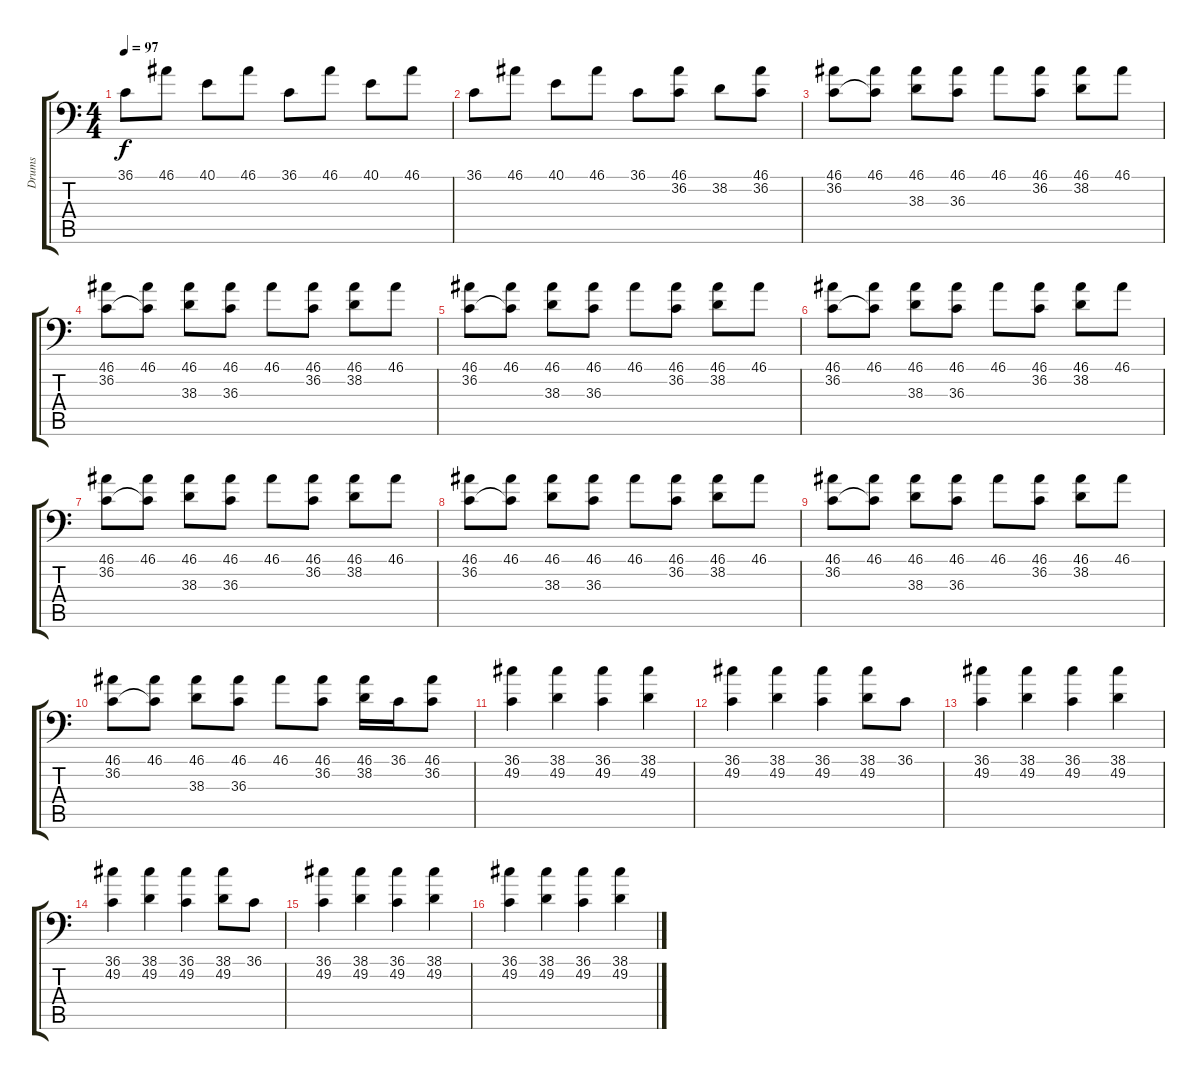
\track ("Drums" "Drums") {instrument acousticgrandpiano}
\staff {score tabs}
\tuning (C-1 C-1 C-1 C-1 C-1 C-1) {hide}
\ts (4 4)
\tempo 97
\clef f4
\ks c
36.1.8{dy f} 46.1.8 40.1.8 46.1.8 36.1.8 46.1.8 40.1.8 46.1.8 |
36.1.8 46.1.8 40.1.8 46.1.8 36.1.8 (46.1 36.2).8 38.2.8 (46.1 36.2).8 |
(46.1 36.2).8 (46.1 36.2{t}).8 (46.1 38.3).8 (46.1 36.3).8 46.1.8 (46.1 36.2).8 (46.1 38.2).8 46.1.8 |
(46.1 36.2).8 (46.1 36.2{t}).8 (46.1 38.3).8 (46.1 36.3).8 46.1.8 (46.1 36.2).8 (46.1 38.2).8 46.1.8 |
(46.1 36.2).8 (46.1 36.2{t}).8 (46.1 38.3).8 (46.1 36.3).8 46.1.8 (46.1 36.2).8 (46.1 38.2).8 46.1.8 |
(46.1 36.2).8 (46.1 36.2{t}).8 (46.1 38.3).8 (46.1 36.3).8 46.1.8 (46.1 36.2).8 (46.1 38.2).8 46.1.8 |
(46.1 36.2).8 (46.1 36.2{t}).8 (46.1 38.3).8 (46.1 36.3).8 46.1.8 (46.1 36.2).8 (46.1 38.2).8 46.1.8 |
(46.1 36.2).8 (46.1 36.2{t}).8 (46.1 38.3).8 (46.1 36.3).8 46.1.8 (46.1 36.2).8 (46.1 38.2).8 46.1.8 |
(46.1 36.2).8 (46.1 36.2{t}).8 (46.1 38.3).8 (46.1 36.3).8 46.1.8 (46.1 36.2).8 (46.1 38.2).8 46.1.8 |
(46.1 36.2).8 (46.1 36.2{t}).8 (46.1 38.3).8 (46.1 36.3).8 46.1.8 (46.1 36.2).8 (46.1 38.2).16 36.1.16 (46.1 36.2).8 |
(36.1 49.2).4 (38.1 49.2).4 (36.1 49.2).4 (38.1 49.2).4 |
(36.1 49.2).4 (38.1 49.2).4 (36.1 49.2).4 (38.1 49.2).8 36.1.8 |
(36.1 49.2).4 (38.1 49.2).4 (36.1 49.2).4 (38.1 49.2).4 |
(36.1 49.2).4 (38.1 49.2).4 (36.1 49.2).4 (38.1 49.2).8 36.1.8 |
(36.1 49.2).4 (38.1 49.2).4 (36.1 49.2).4 (38.1 49.2).4 |
(36.1 49.2).4 (38.1 49.2).4 (36.1 49.2).4 (38.1 49.2).4
